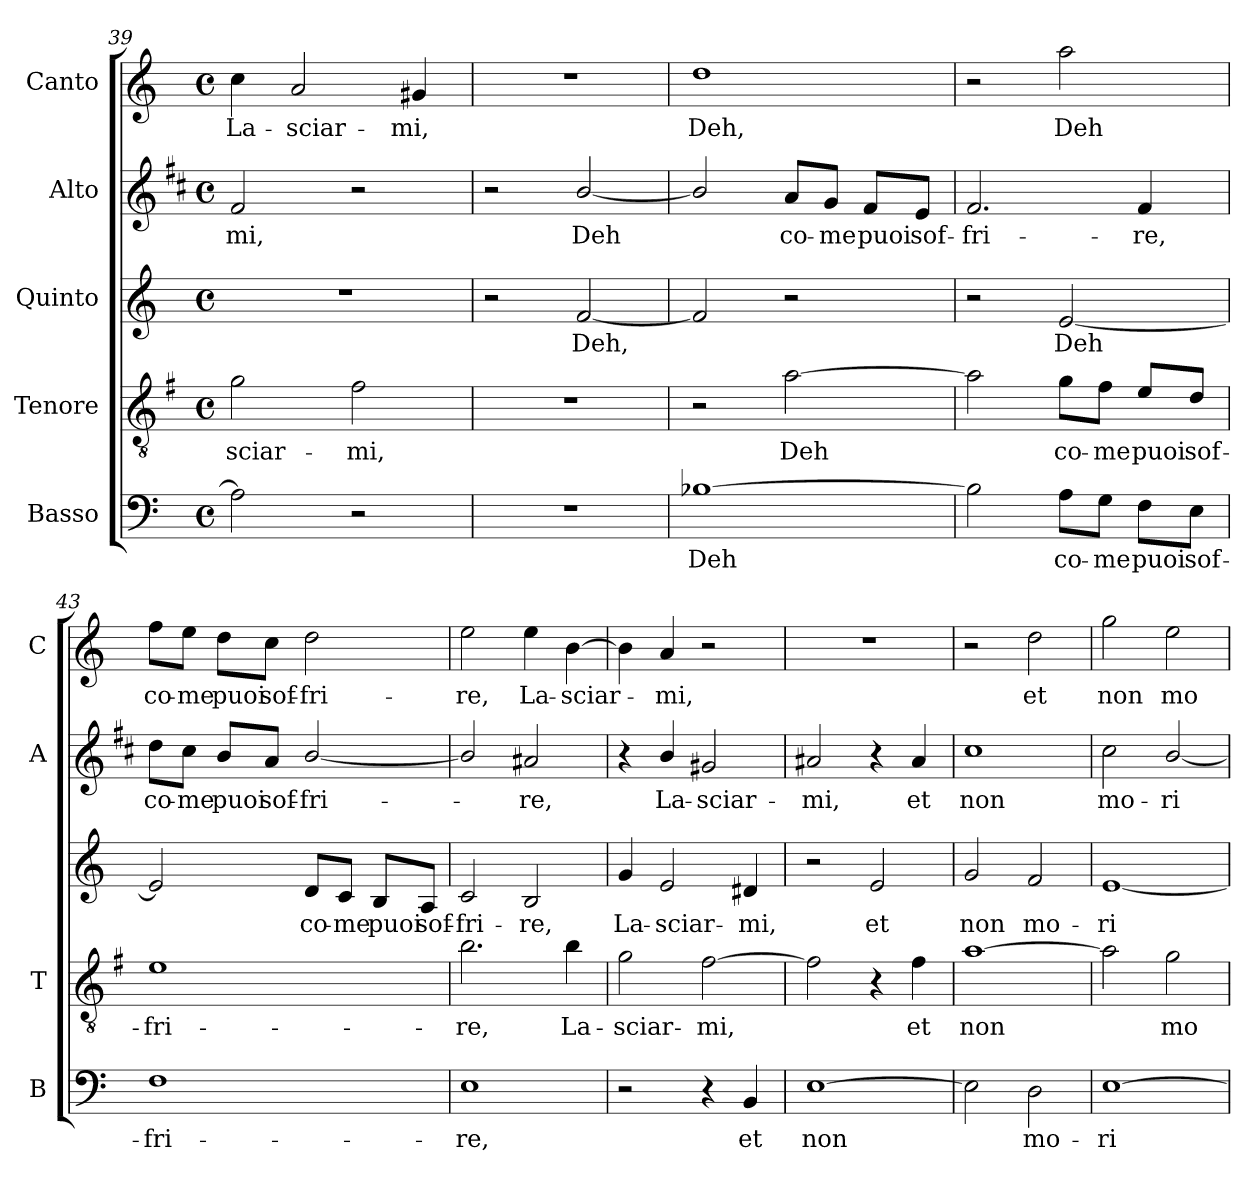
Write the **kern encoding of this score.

**kern	**text	**kern	**text	**kern	**text	**kern	**text	**kern	**text
*part5	*part5	*part4	*part4	*part3	*part3	*part2	*part2	*part1	*part1
*staff5	*staff5	*staff4	*staff4	*staff3	*staff3	*staff2	*staff2	*staff1	*staff1
*I"Basso	*	*I"Tenore	*	*I"Quinto	*	*I"Alto	*	*I"Canto	*
*I'B	*	*I'T	*	*	*	*I'A	*	*I'C	*
*clefF4	*	*clefGv2	*	*clefG2	*	*clefG2	*	*clefG2	*
*	*	*ITrd4c7	*	*	*	*ITrd1c2	*	*	*
*k[]	*	*k[]	*	*k[]	*	*k[]	*	*k[]	*
*C:	*	*C:	*	*C:	*	*C:	*	*C:	*
*M4/4	*	*M4/4	*	*M4/4	*	*M4/4	*	*M4/4	*
*met(c)	*	*met(c)	*	*met(c)	*	*met(c)	*	*met(c)	*
=39	=39	=39	=39	=39	=39	=39	=39	=39	=39
!	!	!	!LO:LY:b	!	!	!	!LO:LY:b	!	!LO:LY:b
2A\]	.	2c\	-sciar-	1r	.	2e/	-mi,	4cc\	La-
!	!	!	!	!	!	!	!	!	!LO:LY:b
.	.	.	.	.	.	.	.	2a/	-sciar-
!	!	!	!LO:LY:b	!	!	!	!	!	!
2r	.	2B\	-mi,	.	.	2r	.	.	.
!	!	!	!	!	!	!	!	!	!LO:LY:b
.	.	.	.	.	.	.	.	4g#X/	-mi,
=40	=40	=40	=40	=40	=40	=40	=40	=40	=40
1r	.	1r	.	2r	.	2r	.	1r	.
!	!	!	!	!	!LO:LY:b	!	!LO:LY:b	!	!
.	.	.	.	[2f/	Deh,	[2a/	Deh	.	.
!!LO:LB:g=z
=41	=41	=41	=41	=41	=41	=41	=41	=41	=41
!	!LO:LY:b	!	!	!	!	!	!	!	!LO:LY:b
[1B-X	Deh	2r	.	2f/]	.	2a/]	.	1dd	Deh,
!	!	!	!LO:LY:b	!	!	!	!LO:LY:b	!	!
.	.	[2d\	Deh	2r	.	8g/L	co-	.	.
!	!	!	!	!	!	!	!LO:LY:b	!	!
.	.	.	.	.	.	8f/J	-me	.	.
!	!	!	!	!	!	!	!LO:LY:b	!	!
.	.	.	.	.	.	8e/L	puoi	.	.
!	!	!	!	!	!	!	!LO:LY:b	!	!
.	.	.	.	.	.	8d/J	sof-	.	.
=42	=42	=42	=42	=42	=42	=42	=42	=42	=42
!	!	!	!	!	!	!	!LO:LY:b	!	!
2B-\]	.	2d\]	.	2r	.	2.e/	-fri-	2r	.
!	!LO:LY:b	!	!LO:LY:b	!	!LO:LY:b	!	!	!	!LO:LY:b
8A\L	co-	8c\L	co-	[2e/	Deh	.	.	2aa\	Deh
!	!LO:LY:b	!	!LO:LY:b	!	!	!	!	!	!
8G\J	-me	8B\J	-me	.	.	.	.	.	.
!	!LO:LY:b	!	!LO:LY:b	!	!	!	!LO:LY:b	!	!
8F\L	puoi	8A/L	puoi	.	.	4e/	-re,	.	.
!	!LO:LY:b	!	!LO:LY:b	!	!	!	!	!	!
8E\J	sof-	8G/J	sof-	.	.	.	.	.	.
=43	=43	=43	=43	=43	=43	=43	=43	=43	=43
!	!LO:LY:b	!	!LO:LY:b	!	!	!	!LO:LY:b	!	!LO:LY:b
1F	-fri-	1A	-fri-	2e/]	.	8cc\L	co-	8ff\L	co-
!	!	!	!	!	!	!	!LO:LY:b	!	!LO:LY:b
.	.	.	.	.	.	8b\J	-me	8ee\J	-me
!	!	!	!	!	!	!	!LO:LY:b	!	!LO:LY:b
.	.	.	.	.	.	8a/L	puoi	8dd\L	puoi
!	!	!	!	!	!	!	!LO:LY:b	!	!LO:LY:b
.	.	.	.	.	.	8g/J	sof-	8cc\J	sof-
!	!	!	!	!	!LO:LY:b	!	!LO:LY:b	!	!LO:LY:b
.	.	.	.	8d/L	co-	[2a/	-fri-	2dd\	-fri-
!	!	!	!	!	!LO:LY:b	!	!	!	!
.	.	.	.	8c/J	-me	.	.	.	.
!	!	!	!	!	!LO:LY:b	!	!	!	!
.	.	.	.	8B/L	puoi	.	.	.	.
!	!	!	!	!	!LO:LY:b	!	!	!	!
.	.	.	.	8A/J	sof-	.	.	.	.
=44	=44	=44	=44	=44	=44	=44	=44	=44	=44
!	!LO:LY:b	!	!LO:LY:b	!	!LO:LY:b	!	!	!	!LO:LY:b
1E	-re,	2.e\	-re,	2c/	-fri-	2a/]	.	2ee\	-re,
!	!	!	!	!	!LO:LY:b	!	!LO:LY:b	!	!LO:LY:b
.	.	.	.	2B/	-re,	2g#X/	-re,	4ee\	La-
!	!	!	!LO:LY:b	!	!	!	!	!	!LO:LY:b
.	.	4e\	La-	.	.	.	.	[4b\	-sciar-
=45	=45	=45	=45	=45	=45	=45	=45	=45	=45
!	!	!	!LO:LY:b	!	!LO:LY:b	!	!	!	!
2r	.	2c\	-sciar-	4g/	La-	4r	.	4b\]	.
!	!	!	!	!	!LO:LY:b	!	!LO:LY:b	!	!LO:LY:b
.	.	.	.	2e/	-sciar-	4a/	La-	4a/	-mi,
!	!	!	!LO:LY:b	!	!	!	!LO:LY:b	!	!
4r	.	[2B\	-mi,	.	.	2f#X/	-sciar-	2r	.
!	!LO:LY:b	!	!	!	!LO:LY:b	!	!	!	!
4BB/	et	.	.	4d#X/	-mi,	.	.	.	.
!!LO:LB:g=z
=46	=46	=46	=46	=46	=46	=46	=46	=46	=46
!	!LO:LY:b	!	!	!	!	!	!LO:LY:b	!	!
[1E	non	2B\]	.	2r	.	2g#X/	-mi,	1r	.
!	!	!	!	!	!LO:LY:b	!	!	!	!
.	.	4r	.	2e/	et	4r	.	.	.
!	!	!	!LO:LY:b	!	!	!	!LO:LY:b	!	!
.	.	4B\	et	.	.	4g#/	et	.	.
=47	=47	=47	=47	=47	=47	=47	=47	=47	=47
!	!	!	!LO:LY:b	!	!LO:LY:b	!	!LO:LY:b	!	!
2E\]	.	[1d	non	2g/	non	1b	non	2r	.
!	!LO:LY:b	!	!	!	!LO:LY:b	!	!	!	!LO:LY:b
2D\	mo-	.	.	2f/	mo-	.	.	2dd\	et
=48	=48	=48	=48	=48	=48	=48	=48	=48	=48
!	!LO:LY:b	!	!	!	!LO:LY:b	!	!LO:LY:b	!	!LO:LY:b
[1E	-ri-	2d\]	.	[1e	-ri-	2b\	mo-	2gg\	non
!	!	!	!LO:LY:b	!	!	!	!LO:LY:b	!	!LO:LY:b
.	.	2c\	mo-	.	.	[2a/	-ri-	2ee\	mo-
=	=	=	=	=	=	=	=	=	=
*-	*-	*-	*-	*-	*-	*-	*-	*-	*-
